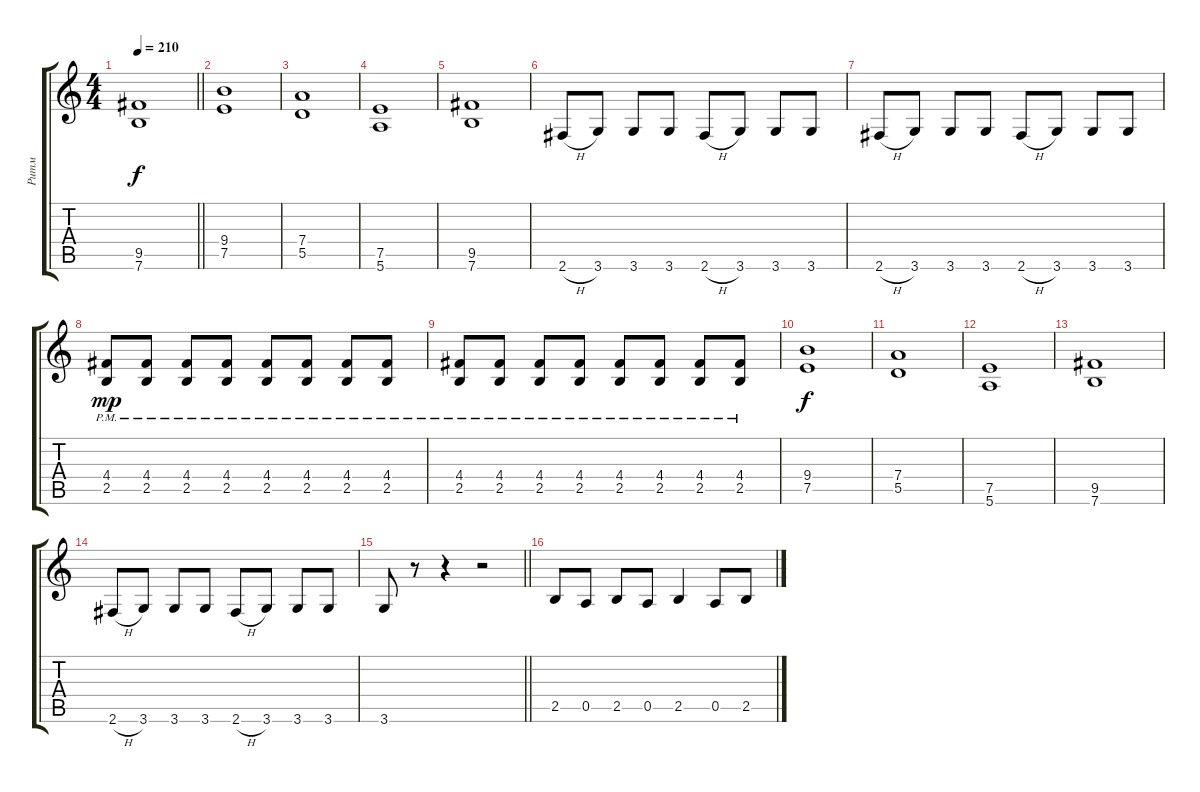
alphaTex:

\track ("Ритм" "Ритм") {instrument distortionguitar}
\staff {score tabs}
\tuning (E4 B3 G3 D3 A2 E2) {hide}
\ts (4 4)
\tempo 210
\clef g2
\barLineRight lightlight
\ks c
(9.5{t} 7.6{t}).1{dy f} |
\section ("" "")
(9.4 7.5).1 |
(7.4 5.5).1 |
(7.5 5.6).1 |
(9.5 7.6).1 |
2.6{h}.8 3.6.8 3.6.8 3.6.8 2.6{h}.8 3.6.8 3.6.8 3.6.8 |
2.6{h}.8 3.6.8 3.6.8 3.6.8 2.6{h}.8 3.6.8 3.6.8 3.6.8 |
(4.4{pm} 2.5{pm}).8{dy mp} (4.4{pm} 2.5{pm}).8 (4.4{pm} 2.5{pm}).8 (4.4{pm} 2.5{pm}).8 (4.4{pm} 2.5{pm}).8 (4.4{pm} 2.5{pm}).8 (4.4{pm} 2.5{pm}).8 (4.4{pm} 2.5{pm}).8 |
(4.4{pm} 2.5{pm}).8 (4.4{pm} 2.5{pm}).8 (4.4{pm} 2.5{pm}).8 (4.4{pm} 2.5{pm}).8 (4.4{pm} 2.5{pm}).8 (4.4{pm} 2.5{pm}).8 (4.4{pm} 2.5{pm}).8 (4.4{pm} 2.5{pm}).8 |
(9.4 7.5).1{dy f} |
(7.4 5.5).1 |
(7.5 5.6).1 |
(9.5 7.6).1 |
2.6{h}.8 3.6.8 3.6.8 3.6.8 2.6{h}.8 3.6.8 3.6.8 3.6.8 |
\barLineRight lightlight
3.6.8 r.8 r.4 r.2 |
\section ("" "")
2.5.8 0.5.8 2.5.8 0.5.8 2.5.4 0.5.8 2.5.8
